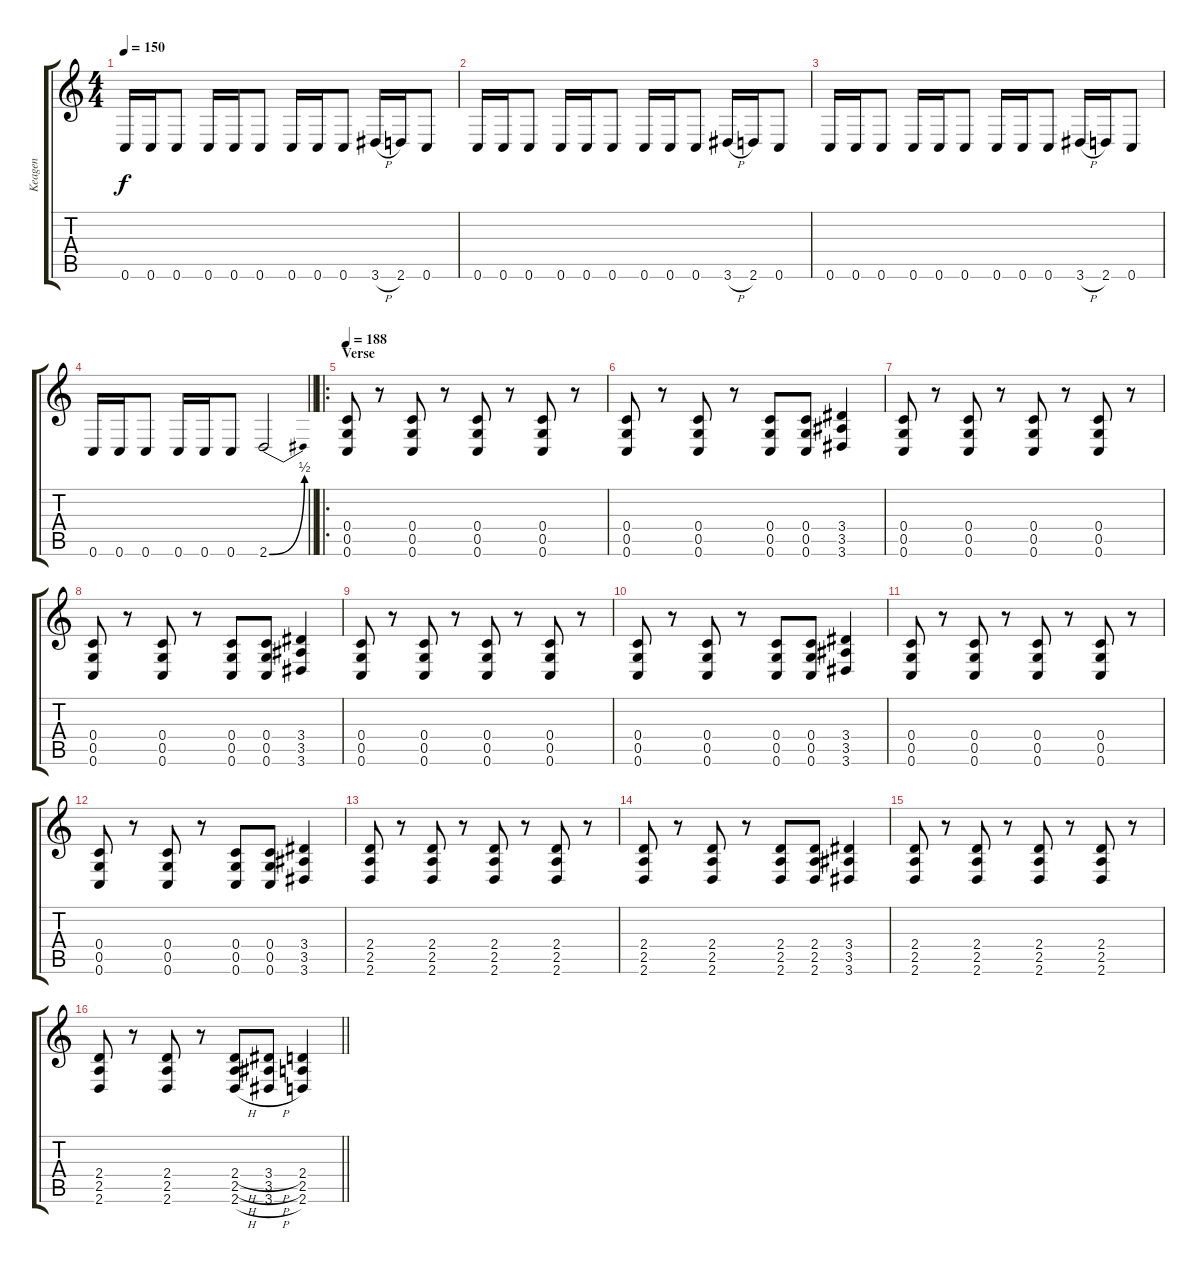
\track ("Keagen" "Keagen") {instrument distortionguitar}
\staff {score tabs}
\tuning (D4 A3 F3 C3 G2 C2) {hide}
\ts (4 4)
\tempo 150
\clef g2
\ks c
0.6.16{dy f beam Up} 0.6.16{beam Up} 0.6.8{beam Up} 0.6.16 0.6.16 0.6.8 0.6.16 0.6.16 0.6.8 3.6{h}.16 2.6.16 0.6.8 |
0.6.16{beam Up} 0.6.16{beam Up} 0.6.8{beam Up} 0.6.16 0.6.16 0.6.8 0.6.16 0.6.16 0.6.8 3.6{h}.16 2.6.16 0.6.8 |
0.6.16{beam Up} 0.6.16{beam Up} 0.6.8{beam Up} 0.6.16 0.6.16 0.6.8 0.6.16 0.6.16 0.6.8 3.6{h}.16 2.6.16 0.6.8 |
\barLineRight lightlight
0.6.16{beam Up} 0.6.16{beam Up} 0.6.8{beam Up} 0.6.16 0.6.16 0.6.8 2.6{be (bend 0 0 60 2)}.2 |
\ro
\section ("" "Verse")
\tempo 188
(0.4 0.5 0.6).8 r.8 (0.4 0.5 0.6).8 r.8 (0.4 0.5 0.6).8 r.8 (0.4 0.5 0.6).8 r.8 |
(0.4 0.5 0.6).8 r.8 (0.4 0.5 0.6).8 r.8 (0.4 0.5 0.6).8 (0.4 0.5 0.6).8 (3.4 3.5 3.6).4 |
(0.4 0.5 0.6).8 r.8 (0.4 0.5 0.6).8 r.8 (0.4 0.5 0.6).8 r.8 (0.4 0.5 0.6).8 r.8 |
(0.4 0.5 0.6).8 r.8 (0.4 0.5 0.6).8 r.8 (0.4 0.5 0.6).8 (0.4 0.5 0.6).8 (3.4 3.5 3.6).4 |
(0.4 0.5 0.6).8 r.8 (0.4 0.5 0.6).8 r.8 (0.4 0.5 0.6).8 r.8 (0.4 0.5 0.6).8 r.8 |
(0.4 0.5 0.6).8 r.8 (0.4 0.5 0.6).8 r.8 (0.4 0.5 0.6).8 (0.4 0.5 0.6).8 (3.4 3.5 3.6).4 |
(0.4 0.5 0.6).8 r.8 (0.4 0.5 0.6).8 r.8 (0.4 0.5 0.6).8 r.8 (0.4 0.5 0.6).8 r.8 |
(0.4 0.5 0.6).8 r.8 (0.4 0.5 0.6).8 r.8 (0.4 0.5 0.6).8 (0.4 0.5 0.6).8 (3.4 3.5 3.6).4 |
(2.4 2.5 2.6).8 r.8 (2.4 2.5 2.6).8 r.8 (2.4 2.5 2.6).8 r.8 (2.4 2.5 2.6).8 r.8 |
(2.4 2.5 2.6).8 r.8 (2.4 2.5 2.6).8 r.8 (2.4 2.5 2.6).8 (2.4 2.5 2.6).8 (3.4 3.5 3.6).4 |
(2.4 2.5 2.6).8 r.8 (2.4 2.5 2.6).8 r.8 (2.4 2.5 2.6).8 r.8 (2.4 2.5 2.6).8 r.8 |
\barLineRight lightlight
(2.4 2.5 2.6).8 r.8 (2.4 2.5 2.6).8 r.8 (2.4{h} 2.5{h} 2.6{h}).8 (3.4{h} 3.5{h} 3.6{h}).8 (2.4 2.5 2.6).4
